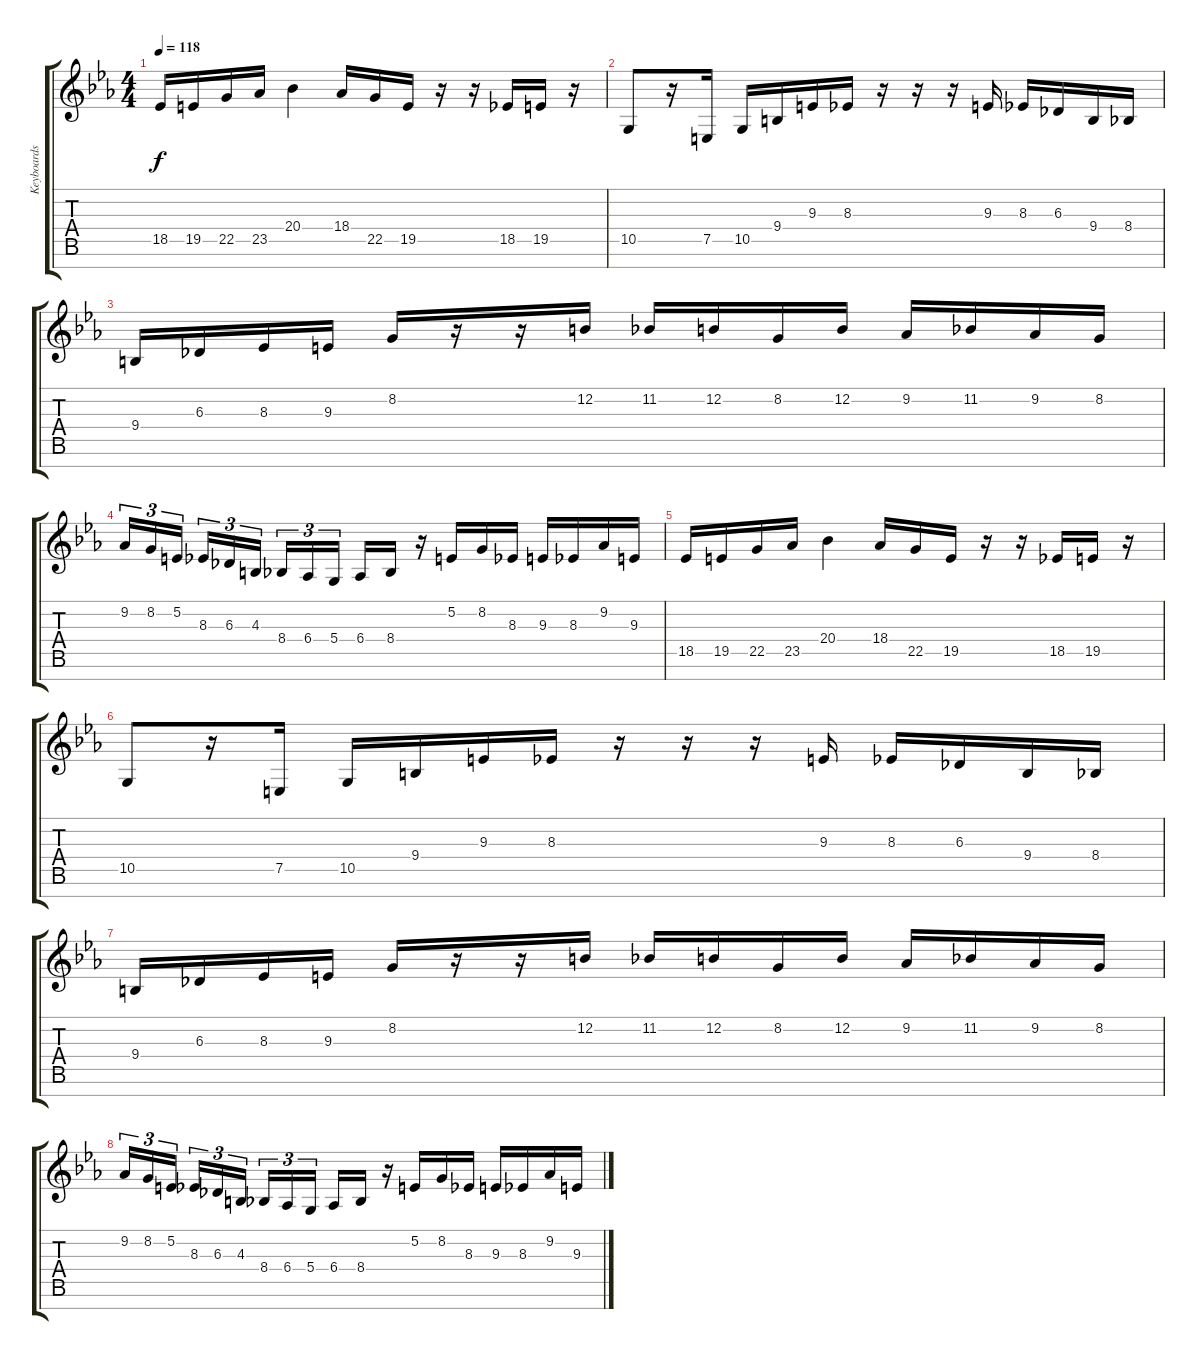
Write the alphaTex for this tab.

\track ("Keyboards Right hand" "Keyboards ") {instrument stringensemble1}
\staff {score tabs}
\tuning (E4 B3 G3 D3 A2 E2 B1) {hide}
\ts (4 4)
\tempo 118
\clef g2
\ks eb
18.5.16{dy f volume 16 instrument lead8bassandlead} 19.5.16 22.5.16 23.5.16 20.4.4 18.4.16 22.5.16 19.5.16 r.16 r.16 18.5.16 19.5.16 r.16 |
10.5.8 r.16 7.5.16 10.5.16 9.4.16 9.3.16 8.3.16 r.16 r.16 r.16 9.3.16 8.3.16 6.3.16 9.4.16 8.4.16 |
9.4.16 6.3.16 8.3.16 9.3.16 8.2.16 r.16 r.16 12.2.16 11.2.16 12.2.16 8.2.16 12.2.16 9.2.16 11.2.16 9.2.16 8.2.16 |
9.2.16{tu (3 2)} 8.2.16{tu (3 2)} 5.2.16{tu (3 2)} 8.3.16{tu (3 2)} 6.3.16{tu (3 2)} 4.3.16{tu (3 2)} 8.4.16{tu (3 2)} 6.4.16{tu (3 2)} 5.4.16{tu (3 2)} 6.4.16 8.4.16 r.16 5.2.16 8.2.16 8.3.16 9.3.16 8.3.16 9.2.16 9.3.16 |
18.5.16{volume 16 instrument lead8bassandlead} 19.5.16 22.5.16 23.5.16 20.4.4 18.4.16 22.5.16 19.5.16 r.16 r.16 18.5.16 19.5.16 r.16 |
10.5.8 r.16 7.5.16 10.5.16 9.4.16 9.3.16 8.3.16 r.16 r.16 r.16 9.3.16 8.3.16 6.3.16 9.4.16 8.4.16 |
9.4.16 6.3.16 8.3.16 9.3.16 8.2.16 r.16 r.16 12.2.16 11.2.16 12.2.16 8.2.16 12.2.16 9.2.16 11.2.16 9.2.16 8.2.16 |
9.2.16{tu (3 2)} 8.2.16{tu (3 2)} 5.2.16{tu (3 2)} 8.3.16{tu (3 2)} 6.3.16{tu (3 2)} 4.3.16{tu (3 2)} 8.4.16{tu (3 2)} 6.4.16{tu (3 2)} 5.4.16{tu (3 2)} 6.4.16 8.4.16 r.16 5.2.16 8.2.16 8.3.16 9.3.16 8.3.16 9.2.16 9.3.16
